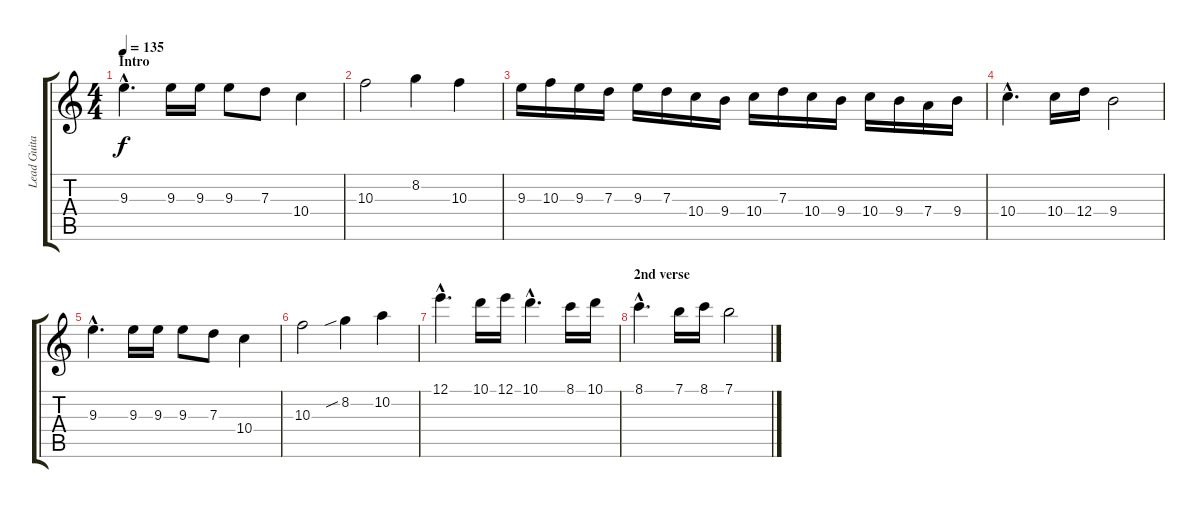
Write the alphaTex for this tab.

\track ("Lead Guitar" "Lead Guita") {instrument overdrivenguitar}
\staff {score tabs}
\tuning (E4 B3 G3 D3 A2 E2) {hide}
\ts (4 4)
\section ("" "Intro")
\tempo 135
\clef g2
\ks c
9.3{hac}.4{d dy f} 9.3.16 9.3.16 9.3.8 7.3.8 10.4.4 |
10.3.2 8.2.4 10.3.4 |
9.3.16 10.3.16 9.3.16 7.3.16 9.3.16 7.3.16 10.4.16 9.4.16 10.4.16 7.3.16 10.4.16 9.4.16 10.4.16 9.4.16 7.4.16 9.4.16 |
10.4{hac}.4{d} 10.4.16 12.4.16 9.4.2 |
9.3{hac}.4{d} 9.3.16 9.3.16 9.3.8 7.3.8 10.4.4 |
10.3.2 8.2{sib}.4 10.2.4 |
12.1{hac}.4{d} 10.1.16 12.1.16 10.1{hac}.4{d} 8.1.16 10.1.16 |
\section ("" "2nd verse")
8.1{hac}.4{d} 7.1.16 8.1.16 7.1.2
